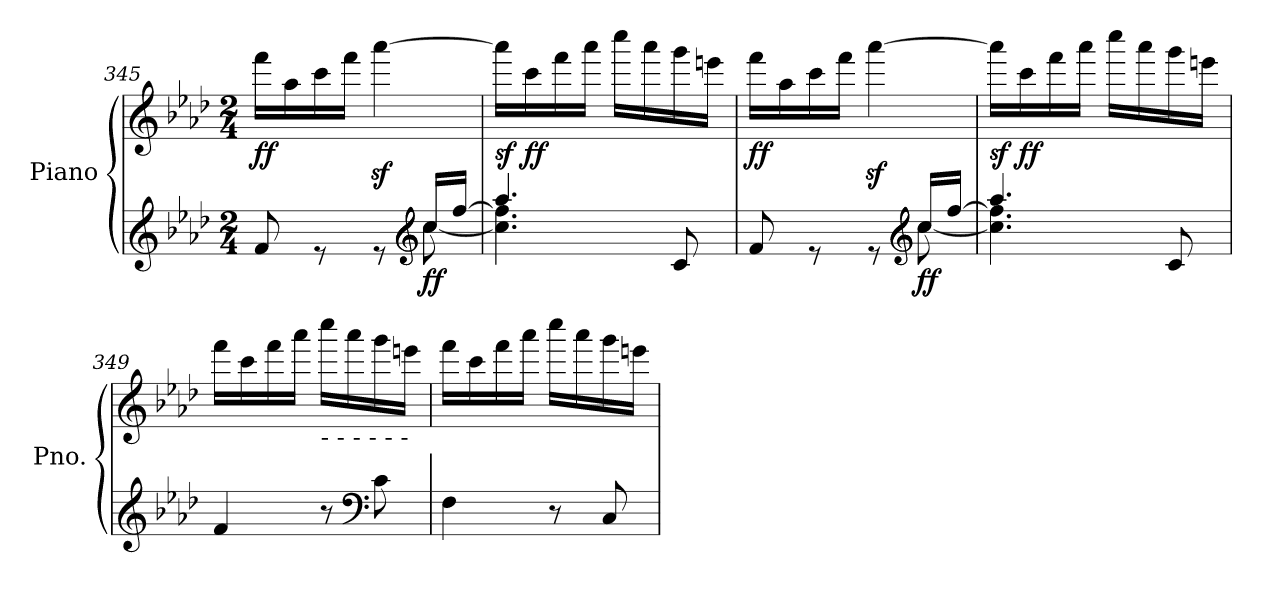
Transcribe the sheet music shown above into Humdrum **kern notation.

**kern	**kern	**dynam
*part1	*part1	*part1
*staff2	*staff1	*staff1/2
*I"Piano	*	*
*I'Pno.	*	*
*clefG2	*clefG2	*
*k[b-e-a-d-]	*k[b-e-a-d-]	*
*M2/4	*M2/4	*
=345	=345	=345
*^	*	*
!	!	!	!LO:DY:b
8f/	4.ryy	16fff\LL	ff
.	.	16aa-\	.
8re	.	16ccc\	.
.	.	16fff\JJ	.
8re	.	[4aaa-z<\	.
*clefG2	*	*	*
!	!	!	!LO:DY:b=2
16cc/LL	[8cc\	.	ff
[16ff/JJ	.	.	.
=346	=346	=346	=346
!	!	!	!LO:DY:a=2
4.aa-/	4.cc\] 4.ff\]	16aaa-\LL]	sf
!	!	!	!LO:DY:b
.	.	16ccc\	ff
.	.	16fff\	.
.	.	16aaa-\JJ	.
.	.	16cccc\LL	.
.	.	16aaa-\	.
8c/	8ryy	16ggg\	.
.	.	16eeen\JJ	.
!!LO:PB:g=z
=347	=347	=347	=347
!	!	!	!LO:DY:b
8f/	4.ryy	16fff\LL	ff
.	.	16aa-\	.
8re	.	16ccc\	.
.	.	16fff\JJ	.
8re	.	[4aaa-z<\	.
*clefG2	*	*	*
!	!	!	!LO:DY:b=2
16cc/LL	[8cc\	.	ff
[16ff/JJ	.	.	.
=348	=348	=348	=348
!	!	!	!LO:DY:a=2
4.aa-/	4.cc\] 4.ff\]	16aaa-\LL]	sf
!	!	!	!LO:DY:b
.	.	16ccc\	ff
.	.	16fff\	.
.	.	16aaa-\JJ	.
.	.	16cccc\LL	.
.	.	16aaa-\	.
8c/	8ryy	16ggg\	.
.	.	16eeen\JJ	.
*v	*v	*	*
!!LO:LB:g=z
=349	=349	=349
4f/	16fff\LL	.
.	16ccc\	.
.	16fff\	.
.	16aaa-\JJ	.
!	!LO:TX:b:t=-           -           -           -           -           -	!
8r	16cccc\LL	.
.	16aaa-\	.
*clefF4	*	*
8c\	16ggg\	.
.	16eeen\JJ	.
=350	=350	=350
4F\	16fff\LL	.
.	16ccc\	.
.	16fff\	.
.	16aaa-\JJ	.
8r	16cccc\LL	.
.	16aaa-\	.
8C/	16ggg\	.
.	16eeen\JJ	.
=	=	=
*-	*-	*-
